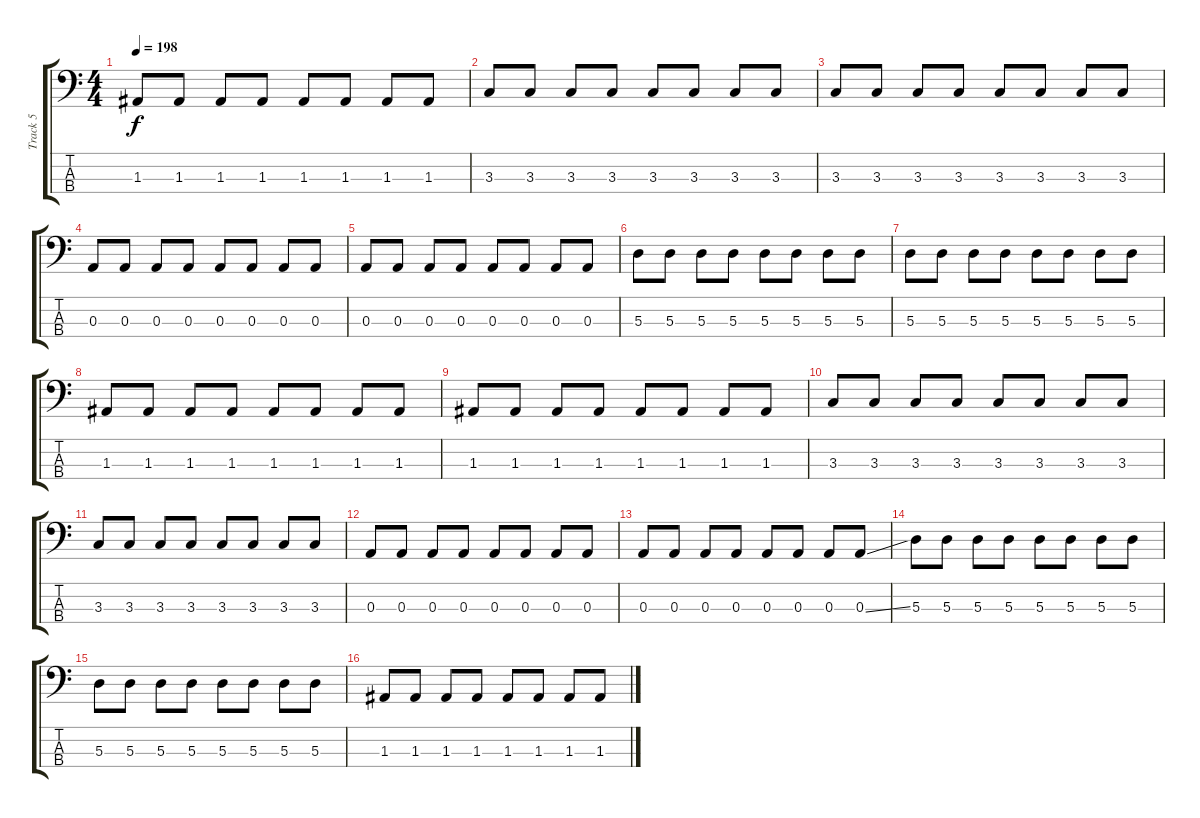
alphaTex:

\track ("Track 5" "Track 5") {instrument electricbassfinger}
\staff {score tabs}
\tuning (G2 D2 A1 D1) {hide}
\ts (4 4)
\tempo 198
\clef f4
\ks c
1.3.8{dy f} 1.3.8 1.3.8 1.3.8 1.3.8 1.3.8 1.3.8 1.3.8 |
3.3.8 3.3.8 3.3.8 3.3.8 3.3.8 3.3.8 3.3.8 3.3.8 |
3.3.8 3.3.8 3.3.8 3.3.8 3.3.8 3.3.8 3.3.8 3.3.8 |
0.3.8 0.3.8 0.3.8 0.3.8 0.3.8 0.3.8 0.3.8 0.3.8 |
0.3.8 0.3.8 0.3.8 0.3.8 0.3.8 0.3.8 0.3.8 0.3.8 |
5.3.8 5.3.8 5.3.8 5.3.8 5.3.8 5.3.8 5.3.8 5.3.8 |
5.3.8 5.3.8 5.3.8 5.3.8 5.3.8 5.3.8 5.3.8 5.3.8 |
1.3.8 1.3.8 1.3.8 1.3.8 1.3.8 1.3.8 1.3.8 1.3.8 |
1.3.8 1.3.8 1.3.8 1.3.8 1.3.8 1.3.8 1.3.8 1.3.8 |
3.3.8 3.3.8 3.3.8 3.3.8 3.3.8 3.3.8 3.3.8 3.3.8 |
3.3.8 3.3.8 3.3.8 3.3.8 3.3.8 3.3.8 3.3.8 3.3.8 |
0.3.8 0.3.8 0.3.8 0.3.8 0.3.8 0.3.8 0.3.8 0.3.8 |
0.3.8 0.3.8 0.3.8 0.3.8 0.3.8 0.3.8 0.3.8 0.3{ss}.8 |
5.3.8 5.3.8 5.3.8 5.3.8 5.3.8 5.3.8 5.3.8 5.3.8 |
5.3.8 5.3.8 5.3.8 5.3.8 5.3.8 5.3.8 5.3.8 5.3.8 |
1.3.8 1.3.8 1.3.8 1.3.8 1.3.8 1.3.8 1.3.8 1.3.8
